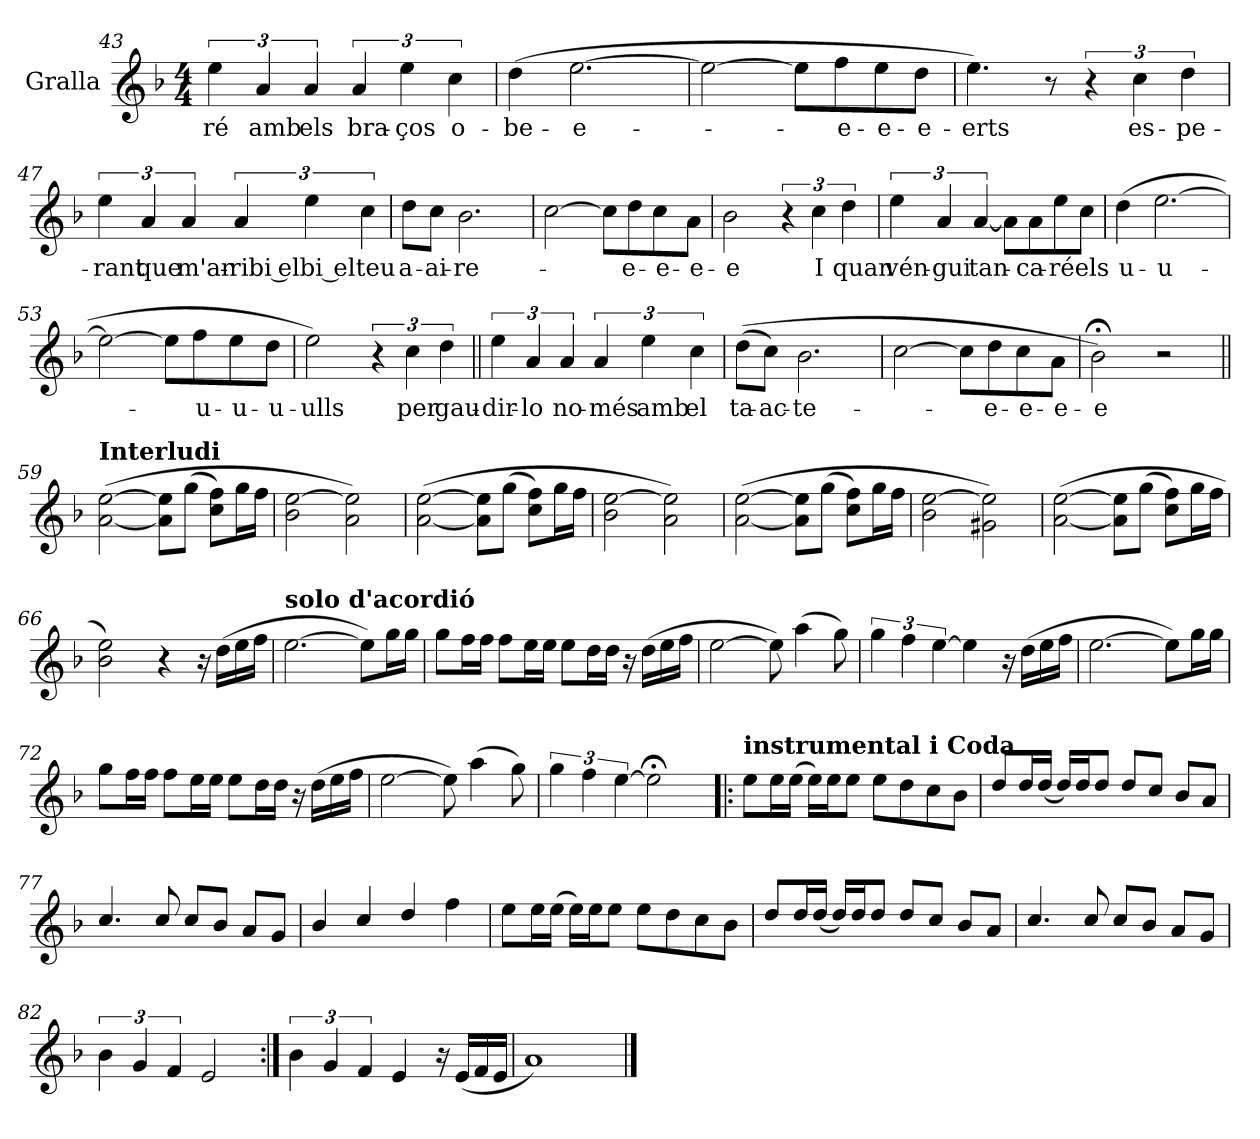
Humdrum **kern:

**kern	**text
*part1	*part1
*staff1	*staff1
*I"Gralla	*
*I'Gr.	*
*clefG2	*
*k[b-]	*
*M4/4	*
=43	=43
!	!LO:LY:b
6ee\	ré
!	!LO:LY:b
6a/	amb
!	!LO:LY:b
6a/	els
!	!LO:LY:b
6a/	bra-
!	!LO:LY:b
6ee\	-ços
!	!LO:LY:b
6cc\	o-
=44	=44
!	!LO:LY:b
(>4dd\	-be-
!	!LO:LY:b
[2.ee\	-e-
=45	=45
2ee\_	.
8ee\L]	.
!	!LO:LY:b
8ff\	-e-
!	!LO:LY:b
8ee\	-e-
!	!LO:LY:b
8dd\J	-e-
=46	=46
!	!LO:LY:b
4.ee\)	-erts
8r	.
6r	.
!	!LO:LY:b
6cc\	es-
!	!LO:LY:b
6dd\	-pe-
!!LO:LB:g=z
=47	=47
!	!LO:LY:b
6ee\	-rant
!	!LO:LY:b
6a/	que
!	!LO:LY:b
6a/	m'ar-
!	!LO:LY:b
6a/	ribi el
!	!LO:LY:b
6ee\	bi el
!	!LO:LY:b
6cc\	teu
=48	=48
!	!LO:LY:b
8dd\L	a-
!	!LO:LY:b
8cc\J	-ai-
!	!LO:LY:b
2.b-\	-re-
=49	=49
[2cc\	.
8cc\L]	.
!	!LO:LY:b
8dd\	-e-
!	!LO:LY:b
8cc\	-e-
!	!LO:LY:b
8a\J	-e-
=50	=50
!	!LO:LY:b
2b-\	-e
6r	.
!	!LO:LY:b
6cc\	I
!	!LO:LY:b
6dd\	quan
!!LO:LB:g=z
=51	=51
!	!LO:LY:b
6ee\	vén-
!	!LO:LY:b
6a/	-gui
!	!LO:LY:b
[6a/	tan-
8a\L]	.
!	!LO:LY:b
8a\	-ca-
!	!LO:LY:b
8ee\	-ré
!	!LO:LY:b
8cc\J	els
=52	=52
!	!LO:LY:b
(>4dd\	u-
!	!LO:LY:b
[2.ee\	-u-
=53	=53
2ee\_	.
8ee\L]	.
!	!LO:LY:b
8ff\	-u-
!	!LO:LY:b
8ee\	-u-
!	!LO:LY:b
8dd\J	-u-
=54	=54
!	!LO:LY:b
2ee\)	-ulls
6r	.
!	!LO:LY:b
6cc\	per
!	!LO:LY:b
6dd\	gau-
=55||	=55||
!	!LO:LY:b
6ee\	-dir-
!	!LO:LY:b
6a/	-lo
!	!LO:LY:b
6a/	no-
!	!LO:LY:b
6a/	-més
!	!LO:LY:b
6ee\	amb
!	!LO:LY:b
6cc\	el
!!LO:LB:g=z
=56	=56
!	!LO:LY:b
(>(>8dd\L	ta-
!	!LO:LY:b
8cc\J)	-ac-
!	!LO:LY:b
2.b-\	-te-
=57	=57
[2cc\	.
8cc\L]	.
!	!LO:LY:b
8dd\	-e-
!	!LO:LY:b
8cc\	-e-
!	!LO:LY:b
8a\J	-e-
=58	=58
!	!LO:LY:b
2b-;<\)	-e
2r	.
=59||	=59||
!LO:TX:a:B:t=Interludi	!
(>[2a\ [2ee\	.
8a\] 8ee\]L	.
(>8gg\J	.
8cc\ 8ff\L)	.
16gg\L	.
16ff\JJ	.
=60	=60
2b-\ [2ee\	.
2a\ 2ee\])	.
=61	=61
(>[2a\ [2ee\	.
8a\] 8ee\]L	.
(>8gg\J	.
8cc\ 8ff\L)	.
16gg\L	.
16ff\JJ	.
=62	=62
2b-\ [2ee\	.
2a\ 2ee\])	.
!!LO:LB:g=z
=63	=63
(>[2a\ [2ee\	.
8a\] 8ee\]L	.
(>8gg\J	.
8cc\ 8ff\L)	.
16gg\L	.
16ff\JJ	.
=64	=64
2b-\ [2ee\	.
2g#X\ 2ee\])	.
=65	=65
(>[2a\ [2ee\	.
8a\] 8ee\]L	.
(>8gg\J	.
8cc\ 8ff\L)	.
16gg\L	.
16ff\JJ	.
=66	=66
2b-\ 2ee\)	.
4r	.
16r	.
(>16dd\LL	.
16ee\	.
16ff\JJ	.
=67	=67
!LO:TX:a:B:t=solo d'acordió	!
[2.ee\	.
8ee\L])	.
16gg\L	.
16gg\JJ	.
=68	=68
8gg\L	.
16ff\L	.
16ff\JJ	.
8ff\L	.
16ee\L	.
16ee\JJ	.
8ee\L	.
16dd\L	.
16dd\JJ	.
16r	.
(>16dd\LL	.
16ee\	.
16ff\JJ	.
!!LO:LB:g=z
=69	=69
[2ee\	.
8ee\])	.
(>4aa\	.
8gg\)	.
=70	=70
6gg\	.
6ff\	.
[6ee\	.
4ee\]	.
16r	.
(>16dd\LL	.
16ee\	.
16ff\JJ	.
=71	=71
[2.ee\	.
8ee\L])	.
16gg\L	.
16gg\JJ	.
=72	=72
8gg\L	.
16ff\L	.
16ff\JJ	.
8ff\L	.
16ee\L	.
16ee\JJ	.
8ee\L	.
16dd\L	.
16dd\JJ	.
16r	.
(>16dd\LL	.
16ee\	.
16ff\JJ	.
=73	=73
[2ee\	.
8ee\])	.
(>4aa\	.
8gg\)	.
=74	=74
6gg\	.
6ff\	.
[6ee\	.
2ee;<\]	.
!!LO:LB:g=z
=75!|:	=75!|:
!LO:TX:a:B:t=instrumental i Coda	!
8ee\L	.
16ee\L	.
(>16ee\JJ	.
16ee\LL)	.
16ee\J	.
8ee\J	.
8ee\L	.
8dd\	.
8cc\	.
8b-\J	.
=76	=76
8dd/L	.
16dd/L	.
(<16dd/JJ	.
16dd/LL)	.
16dd/J	.
8dd/J	.
8dd/L	.
8cc/J	.
8b-/L	.
8a/J	.
=77	=77
4.cc/	.
8cc/	.
8cc/L	.
8b-/J	.
8a/L	.
8g/J	.
=78	=78
4b-/	.
4cc/	.
4dd/	.
4ff\	.
!!LO:PB:g=z
=79	=79
8ee\L	.
16ee\L	.
(>16ee\JJ	.
16ee\LL)	.
16ee\J	.
8ee\J	.
8ee\L	.
8dd\	.
8cc\	.
8b-\J	.
=80	=80
8dd/L	.
16dd/L	.
(<16dd/JJ	.
16dd/LL)	.
16dd/J	.
8dd/J	.
8dd/L	.
8cc/J	.
8b-/L	.
8a/J	.
=81	=81
4.cc/	.
8cc/	.
8cc/L	.
8b-/J	.
8a/L	.
8g/J	.
=82	=82
6b-\	.
6g/	.
6f/	.
2e/	.
=83:|!	=83:|!
6b-\	.
6g/	.
6f/	.
4e/	.
16r	.
(<16e/LL	.
16f/	.
16e/JJ	.
!!LO:LB:g=z
=84	=84
1a)	.
==	==
*-	*-
